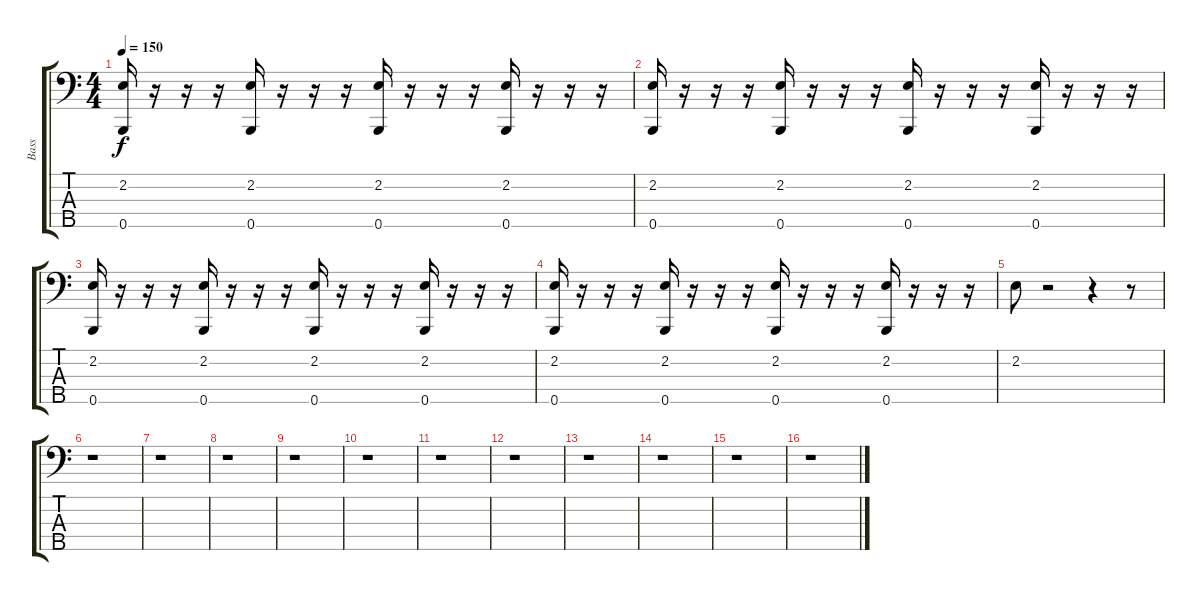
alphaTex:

\track ("Bass" "Bass") {instrument electricbasspick}
\staff {score tabs}
\tuning (G2 D2 A1 E1 B0) {hide}
\ts (4 4)
\tempo 150
\clef f4
\ks c
(2.2 0.5).16{dy f} r.16 r.16 r.16 (2.2 0.5).16 r.16 r.16 r.16 (2.2 0.5).16 r.16 r.16 r.16 (2.2 0.5).16 r.16 r.16 r.16 |
(2.2 0.5).16 r.16 r.16 r.16 (2.2 0.5).16 r.16 r.16 r.16 (2.2 0.5).16 r.16 r.16 r.16 (2.2 0.5).16 r.16 r.16 r.16 |
(2.2 0.5).16 r.16 r.16 r.16 (2.2 0.5).16 r.16 r.16 r.16 (2.2 0.5).16 r.16 r.16 r.16 (2.2 0.5).16 r.16 r.16 r.16 |
(2.2 0.5).16 r.16 r.16 r.16 (2.2 0.5).16 r.16 r.16 r.16 (2.2 0.5).16 r.16 r.16 r.16 (2.2 0.5).16 r.16 r.16 r.16 |
2.2.8 r.2 r.4 r.8 |
r.1 |
r.1 |
r.1 |
r.1 |
r.1 |
r.1 |
r.1 |
r.1 |
r.1 |
r.1 |
r.1
